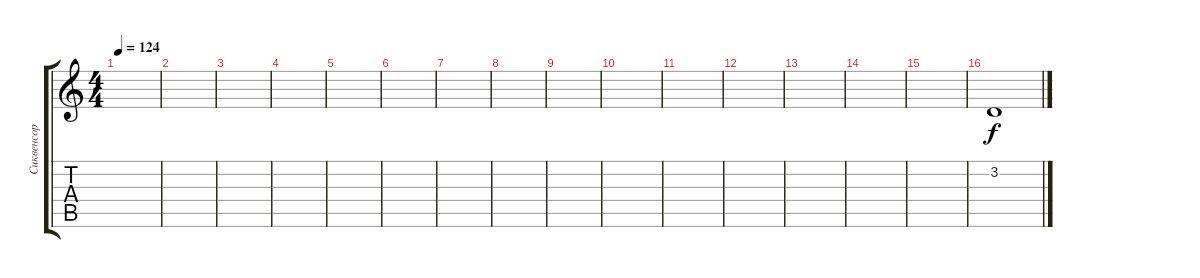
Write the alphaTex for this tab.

\track ("Сиквенсор" "Сиквенсор") {instrument lead1square}
\staff {score tabs}
\tuning (E4 B3 G3 D3 A2 E2) {hide}
\ts (4 4)
\tempo 124
\clef g2
\ks c
|
|
|
|
|
|
|
|
|
|
|
|
|
|
|
3.2{sl}.1
